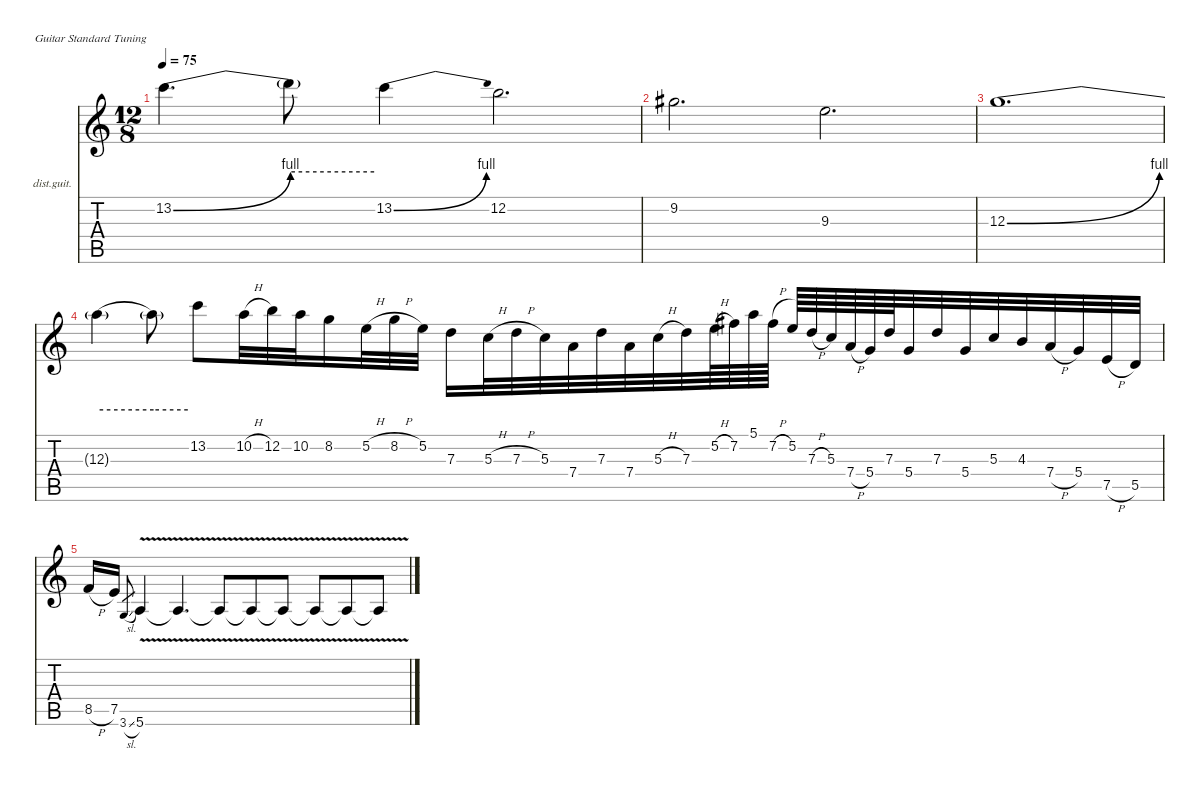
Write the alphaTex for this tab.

\defaultSystemsLayout 4
\hideDynamics
\bracketExtendMode nobrackets
\firstSystemTrackNameOrientation horizontal
\otherSystemsTrackNameOrientation horizontal
\track ("Lead Guitar" "dist.guit.") {instrument distortionguitar}
\staff {score tabs}
\tuning (E4 B3 G3 D3 A2 E2)
\ts (12 8)
\tempo 75
\clef g2
\ks c
13.2{be (bend 0 0 60 4)}.4{d dy f beam Down} 13.2{be (hold 0 4 60 4) t}.8{beam Down} 13.2{be (bend 0 0 7.999999799999999 4)}.4{beam Down} 12.2.2{d beam Down} |
9.2{acc #}.2{d beam Down} 9.3.2{d beam Down} |
12.3{be (bend 0 0 60 4)}.1{d beam Down} |
12.3{be (hold 0 4 60 4) t}.4{dy mf beam Down} 12.3{be (hold 0 4 60 4) t}.8{beam Down} 13.2.8{beam Down} 10.2{h}.32{beam Down} 12.2.32{beam Down} 10.2.32{beam Down} 8.2.16{beam Down} 5.2{h}.32{beam Down} 8.2{h}.32{beam Down} 5.2.32{beam Down} 7.3.16{beam Down} 5.3{h}.32{beam Down} 7.3{h}.32{beam Down} 5.3.32{beam Down} 7.4.32{beam Down} 7.3.32{beam Down} 7.4.32{beam Down} 5.3{h}.32{beam Down} 7.3.32{beam Down} 5.2{h}.64{beam Down} 7.2{acc #}.64{beam Down} 5.1.64{beam Down} 7.2{h acc #}.64{beam Down} 5.2.64{beam Up} 7.3{h}.64{beam Up} 5.3.64{beam Up} 7.4{h}.64{beam Up} 5.4.64{beam Up} 7.3.64{beam Up} 5.4.32{beam Up} 7.3.32{beam Up} 5.4.32{beam Up} 5.3.32{beam Up} 4.3.32{beam Up} 7.4{h}.32{beam Up} 5.4.32{beam Up} 7.5{h}.32{beam Up} 5.5.32{beam Up} |
8.5{h}.16{beam Up} 7.5.16{beam Up} 3.6{sl}.8{gr beam Up} 5.6{v}.4{beam Up} 5.6{v t}.4{d beam Up} 5.6{v t}.8{beam Up} 5.6{v t}.8{beam Up} 5.6{v t}.8{beam Up} 5.6{v t}.8{beam Up} 5.6{v t}.8{beam Up} 5.6{v t}.8{beam Up}
